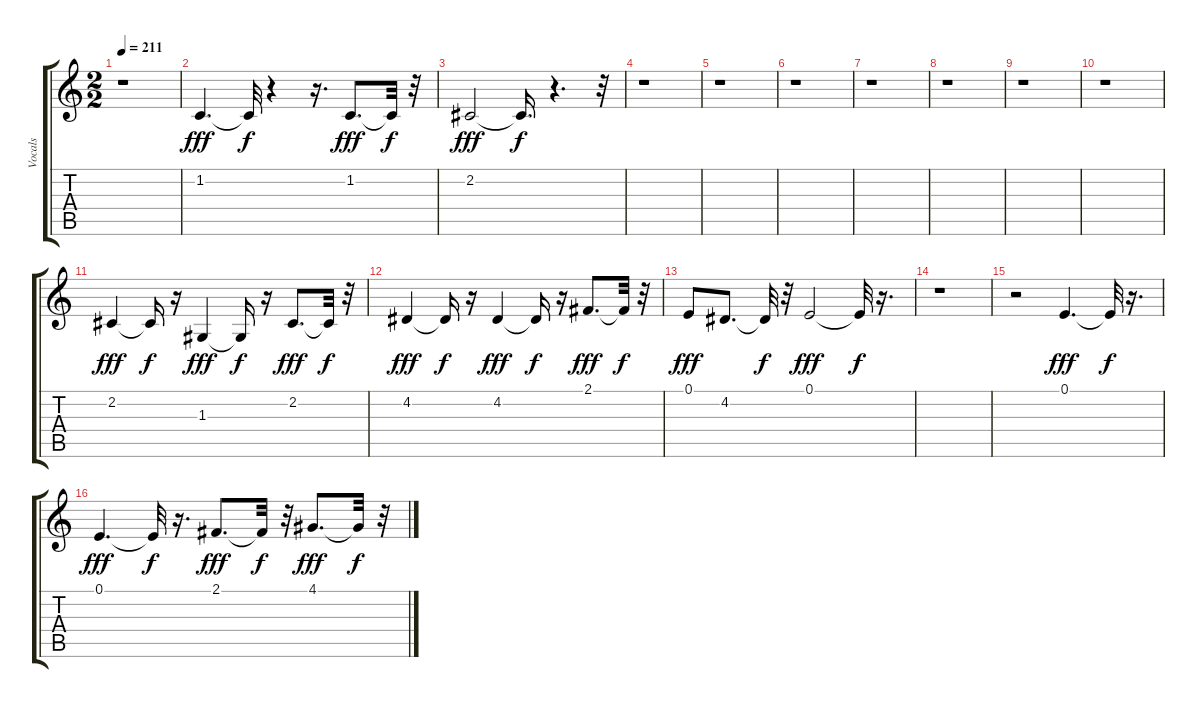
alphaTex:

\track ("Vocals" "Vocals") {instrument tenorsax}
\staff {score tabs}
\tuning (E4 B3 G3 D3 A2 E2) {hide}
\ts (2 2)
\tempo 211
\clef g2
\ks c
r.1{dy f} |
1.2.4{d dy fff} 1.2{t}.32{dy f} r.4 r.16{d} 1.2.8{d dy fff} 1.2{t}.32{dy f} r.32 |
2.2.2{dy fff} 2.2{t}.16{d dy f} r.4{d} r.32 |
r.1 |
r.1 |
r.1 |
r.1 |
r.1 |
r.1 |
r.1 |
2.2.4{dy fff} 2.2{t}.16{dy f} r.16 1.3.4{dy fff} 1.3{t}.16{dy f} r.16 2.2.8{d dy fff} 2.2{t}.32{dy f} r.32 |
4.2.4{dy fff} 4.2{t}.16{dy f} r.16 4.2.4{dy fff} 4.2{t}.16{dy f} r.16 2.1.8{d dy fff} 2.1{t}.32{dy f} r.32 |
0.1.8{dy fff} 4.2.8{d} 4.2{t}.32{dy f} r.32 0.1.2{dy fff} 0.1{t}.32{dy f} r.16{d} |
r.1 |
r.2 0.1.4{d dy fff} 0.1{t}.32{dy f} r.16{d} |
0.1.4{d dy fff} 0.1{t}.32{dy f} r.16{d} 2.1.8{d dy fff} 2.1{t}.32{dy f} r.32 4.1.8{d dy fff} 4.1{t}.32{dy f} r.32
